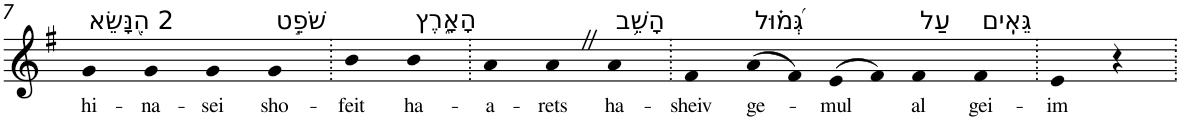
**kern	**text
*part1	*part1
*staff1	*staff1
*I"Piano	*
*I'Pno	*
!!LO:PB:g=z
*clefG2	*
*k[f#]	*
*G:	*
=7	=7
!LO:TX:a:t=2 הִ֭נָּשֵׂא	!
!	!LO:LY:b
4g	hi-
!	!LO:LY:b
4g	-na-
!	!LO:LY:b
4g	-sei
!LO:TX:a:t=שֹׁפֵ֣ט	!
!	!LO:LY:b
4g	sho-
=8.	=8.
!	!LO:LY:b
4b	-feit
!LO:TX:a:t=הָאָ֑רֶץ	!
!	!LO:LY:b
4b	ha-
=9.	=9.
!	!LO:LY:b
4a	-a-
!	!LO:LY:b
4aZ	-rets
!LO:TX:a:t=הָשֵׁ֥ב	!
!	!LO:LY:b
4a	ha-
=10.	=10.
!	!LO:LY:b
4f#	-sheiv
!LO:TX:a:t=גְּ֝מ֗וּל	!
!	!LO:LY:b
(>8a	ge-
8f#)	.
!	!LO:LY:b
(>8e	-mul
8f#)	.
!LO:TX:a:t=עַל	!
!	!LO:LY:b
4f#	al
!LO:TX:a:t=גֵּאִֽים	!
!	!LO:LY:b
4f#	gei-
=11.	=11.
!	!LO:LY:b
4e	-im
4r	.
=.	=.
*-	*-
